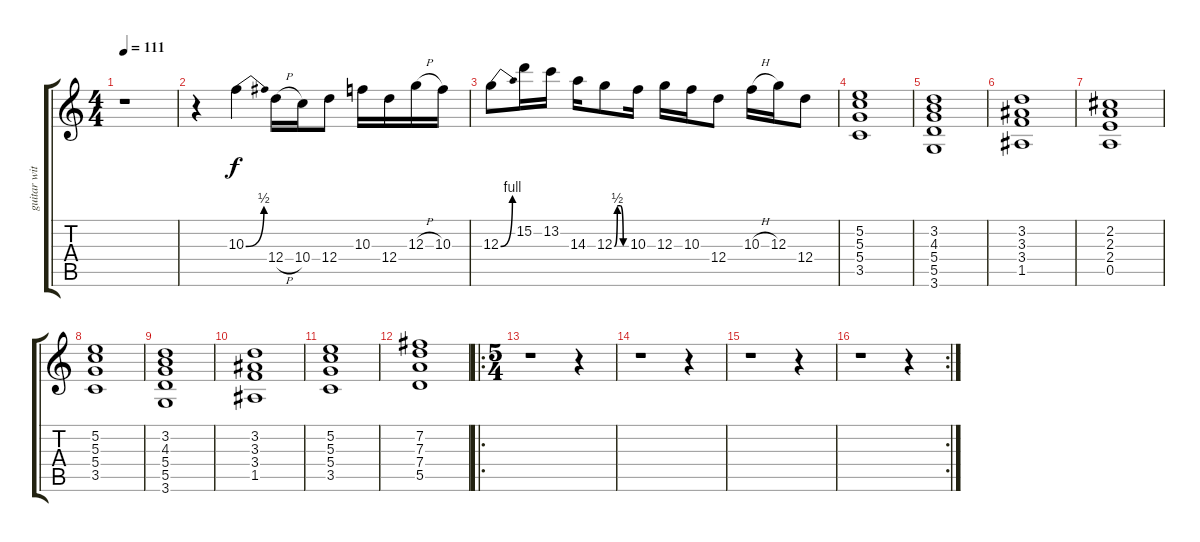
\track ("guitar with heavy wah-wah" "guitar wit") {instrument acousticguitarnylon}
\staff {score tabs}
\tuning (E4 B3 G3 D3 A2 E2) {hide}
\ts (4 4)
\tempo 111
\clef g2
\ks c
r.1{dy f} |
r.4 10.3{be (bend 0 0 60 2)}.4 12.4{h}.16 10.4.16 12.4.8 10.3.16 12.4.16 12.3{h}.16 10.3.16 |
12.3{be (bend 0 0 60 4)}.8 15.2.16 13.2.16 14.3.16 12.3{be (custom 0 0 15 2 30 2 45 0 60 0)}.8 10.3.16 12.3.16 10.3.16 12.4.8 10.3{h}.16 12.3.16 12.4.8 |
(5.2 5.3 5.4 3.5).1 |
(3.2 4.3 5.4 5.5 3.6).1 |
(3.2 3.3 3.4 1.5).1 |
(2.2 2.3 2.4 0.5).1 |
(5.2 5.3 5.4 3.5).1 |
(3.2 4.3 5.4 5.5 3.6).1 |
(3.2 3.3 3.4 1.5).1 |
(5.2 5.3 5.4 3.5).1 |
(7.2 7.3 7.4 5.5).1 |
\ro
\ts (5 4)
r.1 r.4 |
r.1 r.4 |
r.1 r.4 |
\rc 2
r.1 r.4
